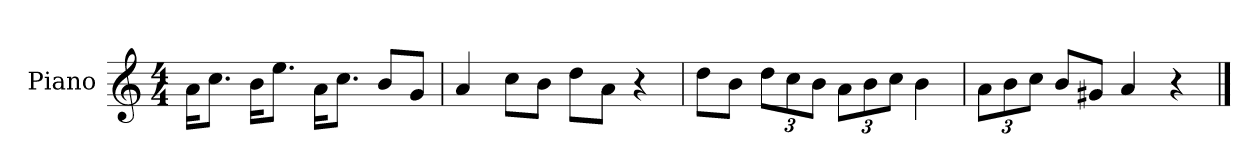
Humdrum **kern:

**kern
*part1
*staff1
*I"Piano
*I'P-no
*clefG2
*k[]
*M4/4
*MM90
=1
16a\KL
8.cc\J
16b\KL
8.ee\J
16a\KL
8.cc\J
8b/L
8g/J
=2
4a/
8cc\L
8b\J
8dd\L
8a\J
4r
=3
8dd\L
8b\J
*Xbrackettup
12dd\L
12cc\
12b\J
12a\L
12b\
12cc\J
4b\
=4
12a\L
12b\
12cc\J
8b/L
8g#X/J
4a/
4r
==
*-
